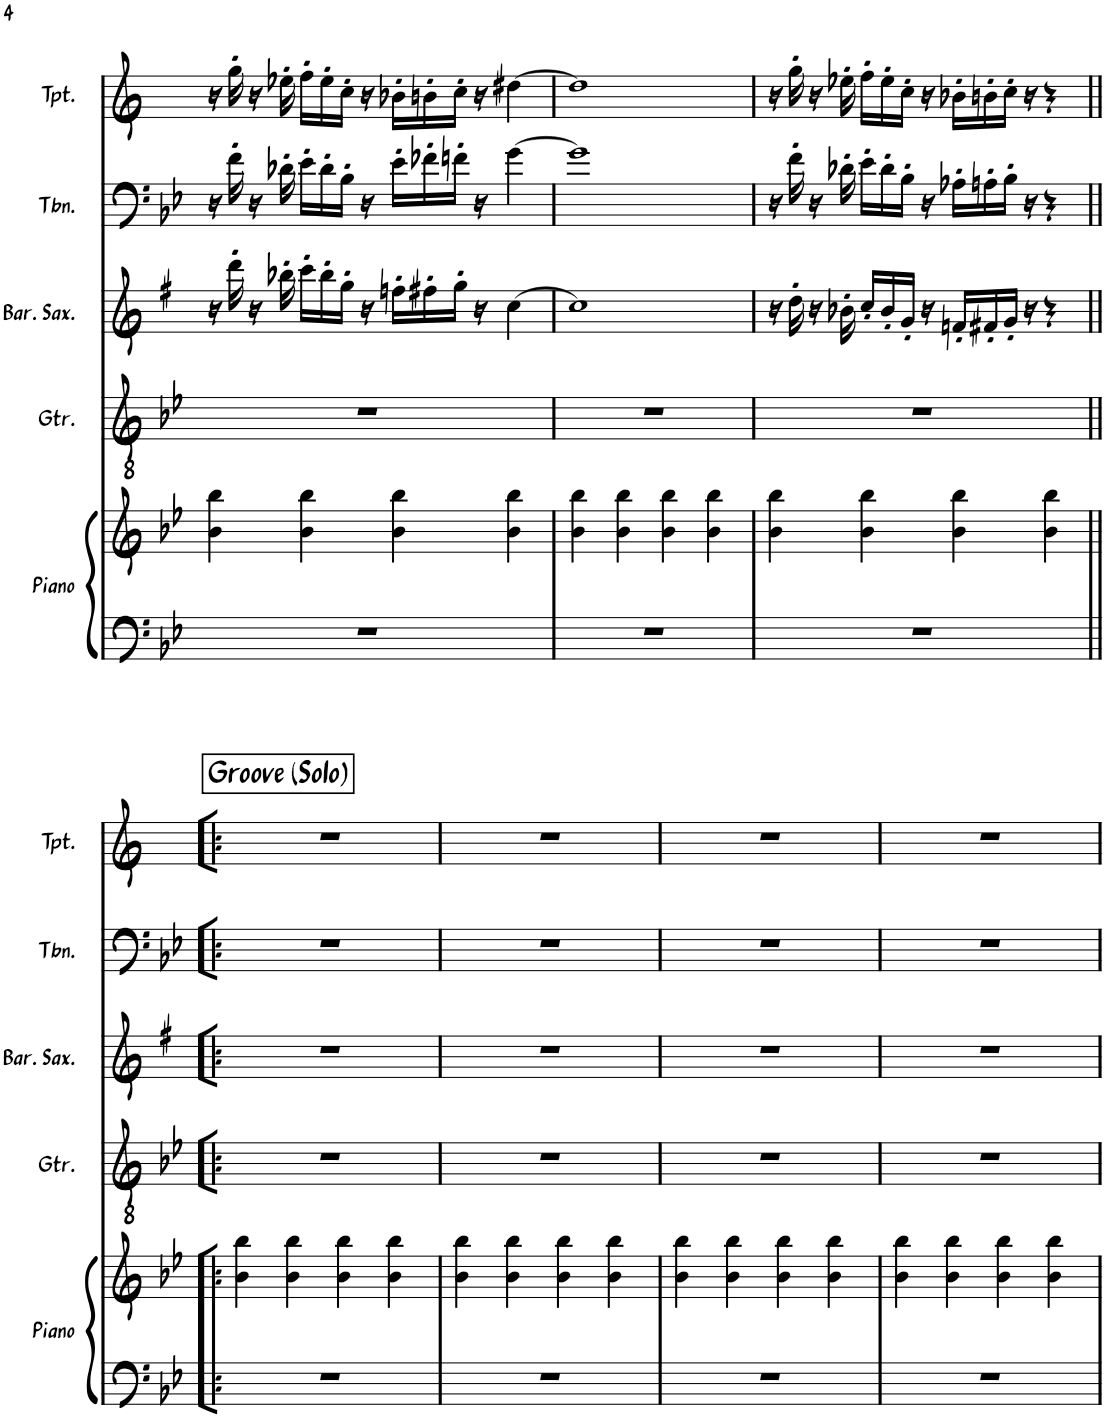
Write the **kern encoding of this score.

**kern	**kern	**kern	**kern	**kern	**kern
*part5	*part5	*part4	*part3	*part2	*part1
*staff6	*staff5	*staff4	*staff3	*staff2	*staff1
*I"Piano	*	*I"Guitar	*I"Baritone Saxophone	*I"Trombone	*I"Trumpet
*I'Piano	*	*I'Gtr.	*I'Bar. Sax.	*I'Tbn.	*I'Tpt.
!!LO:PB:g=z
*clefF4	*clefG2	*clefGv2	*clefG2	*clefF4	*clefG2
*	*	*	*Trd12c21	*	*Trd1c2
*k[b-e-]	*k[b-e-]	*k[b-e-]	*k[f#]	*k[b-e-]	*k[]
*M4/4	*M4/4	*M4/4	*M4/4	*M4/4	*M4/4
=20	=20	=20	=20	=20	=20
1r	4b-\ 4bb-\	1r	16r	16r	16r
.	.	.	16ddd'\	16f'\	16gg'\
.	.	.	16r	16r	16r
.	.	.	16bb-X'\	16d-X'\	16ee-X'\
.	4b-\ 4bb-\	.	16ccc'\LL	16e-'\LL	16ff'\LL
.	.	.	16bb-'\	16d-'\	16ee-'\
.	.	.	16gg'\JJ	16B-'\JJ	16cc'\JJ
.	.	.	16r	16r	16r
.	4b-\ 4bb-\	.	16ffn'\LL	16e-'\LL	16b-X'\LL
.	.	.	16ff#X'\	16f-X'\	16bn'\
.	.	.	16gg'\JJ	16fn'\JJ	16cc'\JJ
.	.	.	16r	16r	16r
.	4b-\ 4bb-\	.	[4cc\	[4g\	[4dd#X\
=21	=21	=21	=21	=21	=21
1r	4b-\ 4bb-\	1r	1cc]	1g]	1dd#]
.	4b-\ 4bb-\	.	.	.	.
.	4b-\ 4bb-\	.	.	.	.
.	4b-\ 4bb-\	.	.	.	.
=22	=22	=22	=22	=22	=22
1r	4b-\ 4bb-\	1r	16r	16r	16r
.	.	.	16dd'\	16f'\	16gg'\
.	.	.	16r	16r	16r
.	.	.	16b-X'\	16d-X'\	16ee-X'\
.	4b-\ 4bb-\	.	16cc'/LL	16e-'\LL	16ff'\LL
.	.	.	16b-'/	16d-'\	16ee-'\
.	.	.	16g'/JJ	16B-'\JJ	16cc'\JJ
.	.	.	16r	16r	16r
.	4b-\ 4bb-\	.	16fn'/LL	16A-X'\LL	16b-X'\LL
.	.	.	16f#X'/	16An'\	16bn'\
.	.	.	16g'/JJ	16B-'\JJ	16cc'\JJ
.	.	.	16r	16r	16r
.	4b-\ 4bb-\	.	4r	4r	4r
!!LO:LB:g=z
!!LO:REH:place=s1:a:B:rj:fs=14:t=Groove (Solo)
=23!|:	=23!|:	=23!|:	=23!|:	=23!|:	=23!|:
1r	4b-\ 4bb-\	1r	1r	1r	1r
.	4b-\ 4bb-\	.	.	.	.
.	4b-\ 4bb-\	.	.	.	.
.	4b-\ 4bb-\	.	.	.	.
=24	=24	=24	=24	=24	=24
1r	4b-\ 4bb-\	1r	1r	1r	1r
.	4b-\ 4bb-\	.	.	.	.
.	4b-\ 4bb-\	.	.	.	.
.	4b-\ 4bb-\	.	.	.	.
=25	=25	=25	=25	=25	=25
1r	4b-\ 4bb-\	1r	1r	1r	1r
.	4b-\ 4bb-\	.	.	.	.
.	4b-\ 4bb-\	.	.	.	.
.	4b-\ 4bb-\	.	.	.	.
=26	=26	=26	=26	=26	=26
1r	4b-\ 4bb-\	1r	1r	1r	1r
.	4b-\ 4bb-\	.	.	.	.
.	4b-\ 4bb-\	.	.	.	.
.	4b-\ 4bb-\	.	.	.	.
=	=	=	=	=	=
*-	*-	*-	*-	*-	*-
